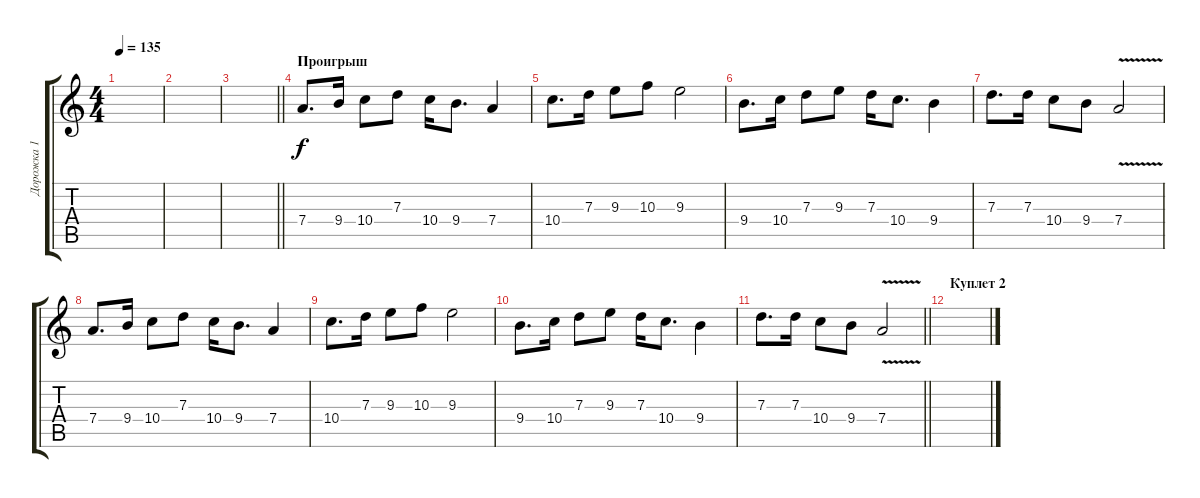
\track ("Дорожка 1" "Дорожка 1") {instrument electricguitarclean}
\staff {score tabs}
\tuning (E4 B3 G3 D3 A2 E2) {hide}
\ts (4 4)
\tempo 135
\clef g2
\ks c
|
|
\barLineRight lightlight
|
\section ("" "Проигрыш")
7.4.8{d} 9.4.16 10.4.8 7.3.8 10.4.16 9.4.8{d} 7.4.4 |
10.4.8{d} 7.3.16 9.3.8 10.3.8 9.3.2 |
9.4.8{d} 10.4.16 7.3.8 9.3.8 7.3.16 10.4.8{d} 9.4.4 |
7.3.8{d} 7.3.16 10.4.8 9.4.8 7.4{v}.2 |
7.4.8{d} 9.4.16 10.4.8 7.3.8 10.4.16 9.4.8{d} 7.4.4 |
10.4.8{d} 7.3.16 9.3.8 10.3.8 9.3.2 |
9.4.8{d} 10.4.16 7.3.8 9.3.8 7.3.16 10.4.8{d} 9.4.4 |
\barLineRight lightlight
7.3.8{d} 7.3.16 10.4.8 9.4.8 7.4{v}.2 |
\section ("" "Куплет 2")
